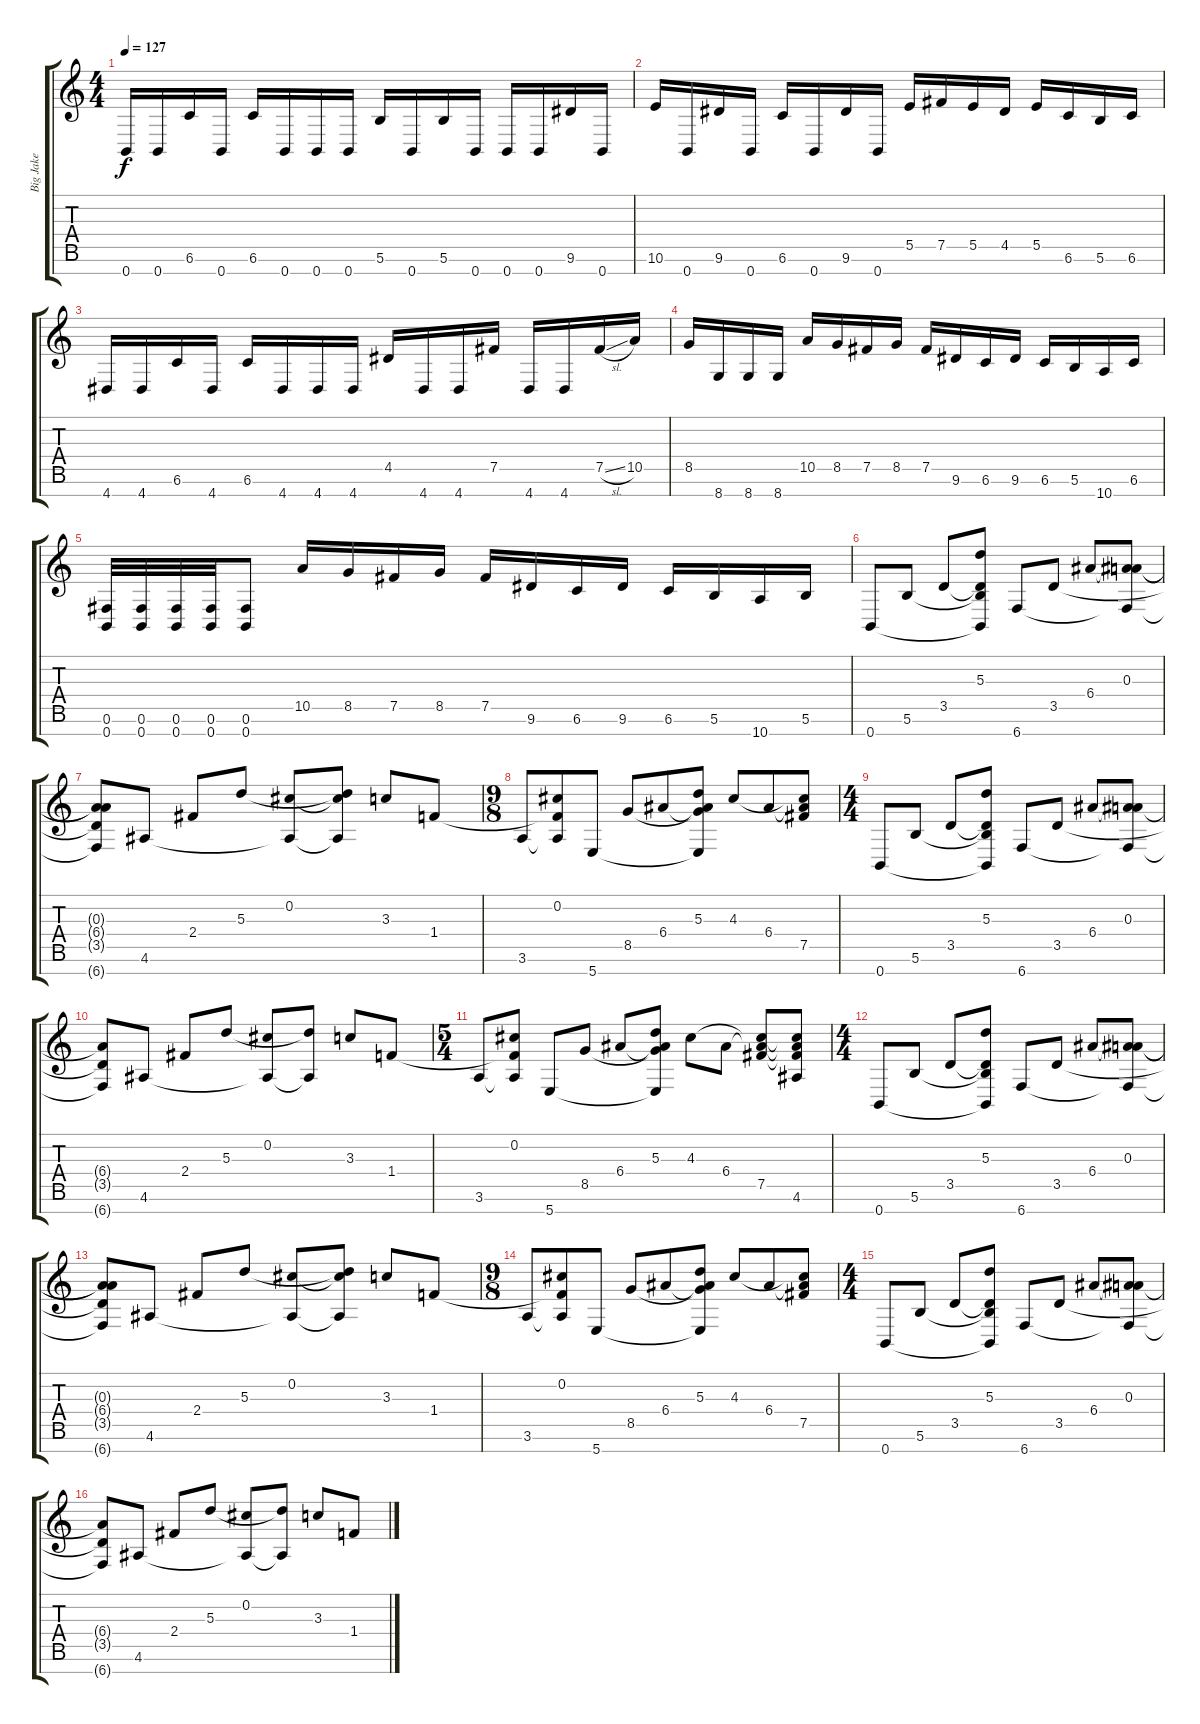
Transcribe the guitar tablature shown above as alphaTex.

\track ("Big Jake" "Big Jake") {instrument distortionguitar}
\staff {score tabs}
\tuning (Gb4 Db4 A3 E3 B2 Gb2 B1) {hide}
\ts (4 4)
\tempo 127
\clef g2
\ks c
0.7.16{dy f} 0.7.16 6.6.16 0.7.16 6.6.16 0.7.16 0.7.16 0.7.16 5.6.16 0.7.16 5.6.16 0.7.16 0.7.16 0.7.16 9.6.16 0.7.16 |
10.6.16 0.7.16 9.6.16 0.7.16 6.6.16 0.7.16 9.6.16 0.7.16 5.5.16 7.5.16 5.5.16 4.5.16 5.5.16 6.6.16 5.6.16 6.6.16 |
4.7.16 4.7.16 6.6.16 4.7.16 6.6.16 4.7.16 4.7.16 4.7.16 4.5.16 4.7.16 4.7.16 7.5.16 4.7.16 4.7.16 7.5{sl}.16 10.5.16 |
8.5.16 8.7.16 8.7.16 8.7.16 10.5.16 8.5.16 7.5.16 8.5.16 7.5.16 9.6.16 6.6.16 9.6.16 6.6.16 5.6.16 10.7.16 6.6.16 |
(0.6 0.7).32 (0.6 0.7).32 (0.6 0.7).32 (0.6 0.7).32 (0.6 0.7).8 10.5.16 8.5.16 7.5.16 8.5.16 7.5.16 9.6.16 6.6.16 9.6.16 6.6.16 5.6.16 10.7.16 5.6.16 |
0.7.8 5.6.8 3.5.8 (5.3 3.5{t} 5.6{t} 0.7{t}).8 6.7.8 3.5.8 6.4.8 (0.3 6.4{t} 6.7{t}).8 |
(0.3{t} 6.4{t} 3.5{t} 6.7{t}).8 4.6.8 2.4.8 5.3.8 (0.2 4.6{t}).8 (0.2{t} 5.3{t} 4.6{t}).8 3.3.8 1.4.8 |
\ts (9 8)
3.6.8 (0.2 1.4{t} 3.6{t}).8 5.7.8 8.5.8 6.4.8 (5.3 6.4{t} 8.5{t} 5.7{t}).8 4.3.8 6.4.8 (4.3{t} 6.4{t} 7.5).8 |
\ts (4 4)
0.7.8 5.6.8 3.5.8 (5.3 3.5{t} 5.6{t} 0.7{t}).8 6.7.8 3.5.8 6.4.8 (0.3 6.4{t} 6.7{t}).8 |
(6.4{t} 3.5{t} 6.7{t}).8 4.6.8 2.4.8 5.3.8 (0.2 4.6{t}).8 (5.3{t} 4.6{t}).8 3.3.8 1.4.8 |
\ts (5 4)
3.6.8 (0.2 1.4{t} 3.6{t}).8 5.7.8 8.5.8 6.4.8 (5.3 6.4{t} 8.5{t} 5.7{t}).8 4.3.8 6.4.8 (4.3{t} 6.4{t} 7.5).8 (4.3{t} 6.4{t} 7.5{t} 4.6).8 |
\ts (4 4)
0.7.8 5.6.8 3.5.8 (5.3 3.5{t} 5.6{t} 0.7{t}).8 6.7.8 3.5.8 6.4.8 (0.3 6.4{t} 6.7{t}).8 |
(0.3{t} 6.4{t} 3.5{t} 6.7{t}).8 4.6.8 2.4.8 5.3.8 (0.2 4.6{t}).8 (0.2{t} 5.3{t} 4.6{t}).8 3.3.8 1.4.8 |
\ts (9 8)
3.6.8 (0.2 1.4{t} 3.6{t}).8 5.7.8 8.5.8 6.4.8 (5.3 6.4{t} 8.5{t} 5.7{t}).8 4.3.8 6.4.8 (4.3{t} 6.4{t} 7.5).8 |
\ts (4 4)
0.7.8 5.6.8 3.5.8 (5.3 3.5{t} 5.6{t} 0.7{t}).8 6.7.8 3.5.8 6.4.8 (0.3 6.4{t} 6.7{t}).8 |
(6.4{t} 3.5{t} 6.7{t}).8 4.6.8 2.4.8 5.3.8 (0.2 4.6{t}).8 (5.3{t} 4.6{t}).8 3.3.8 1.4.8
